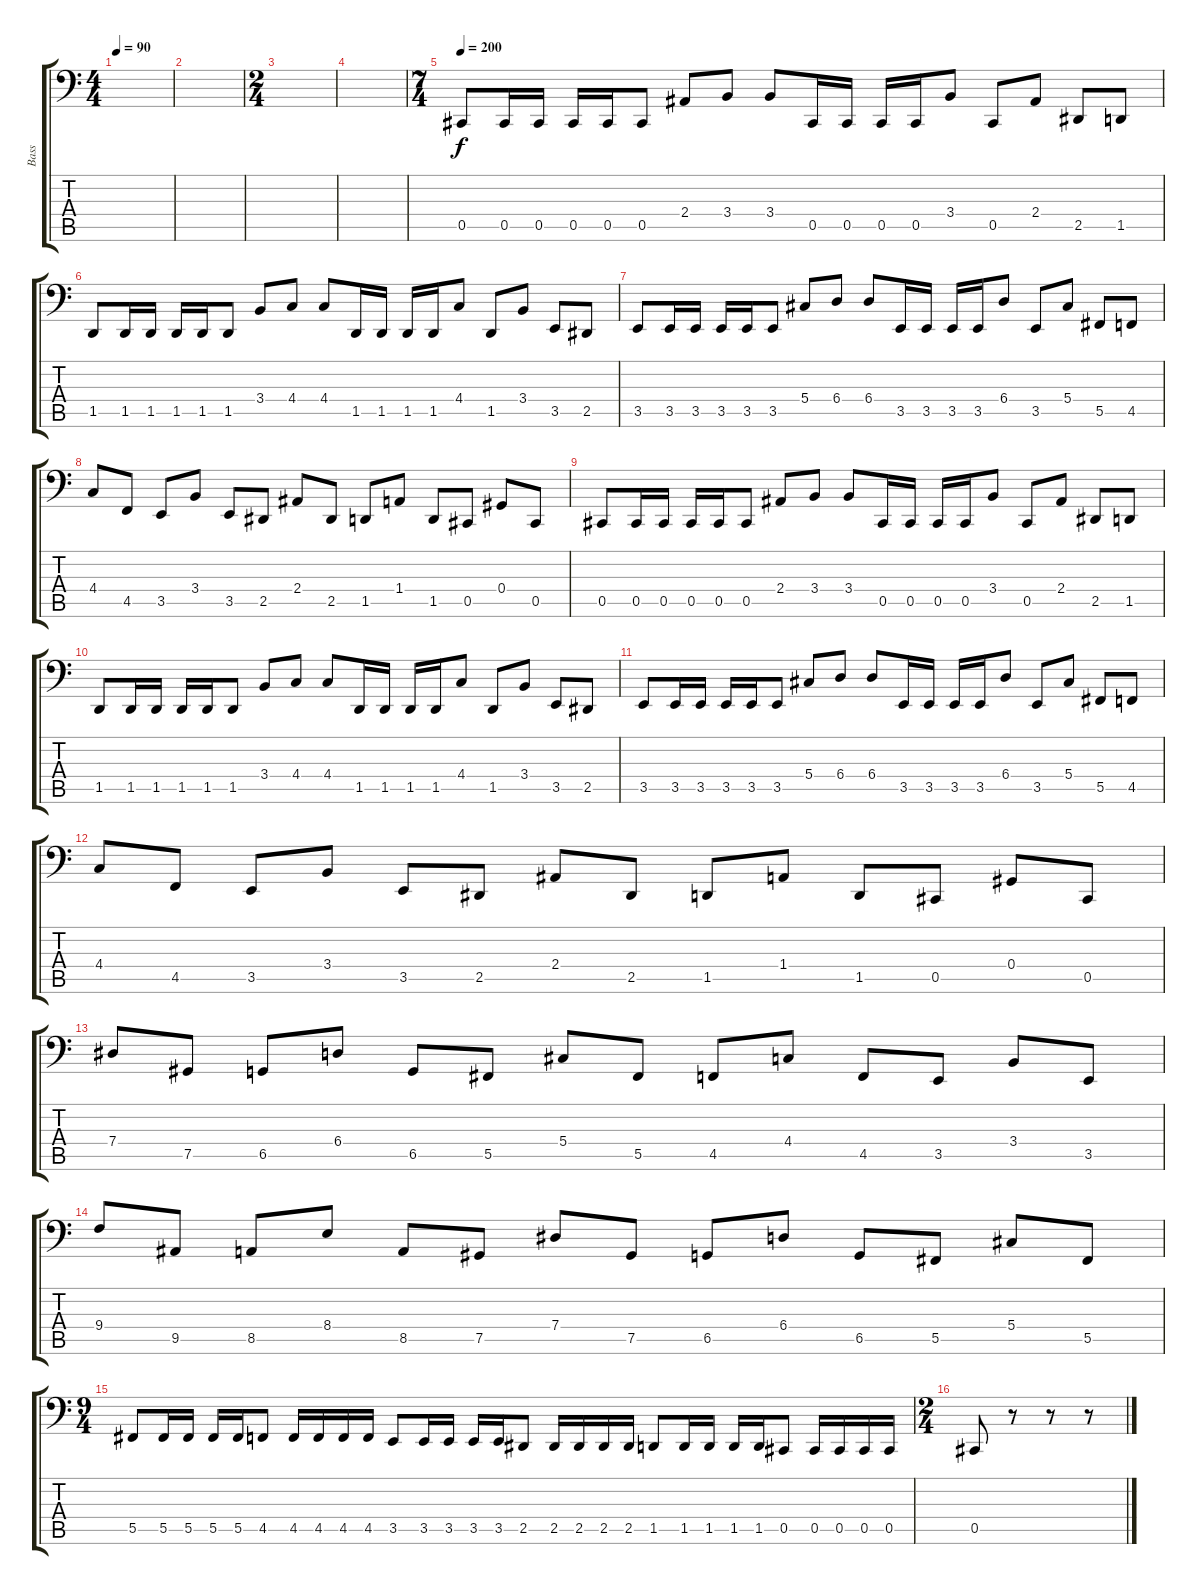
\track ("Bass" "Bass") {instrument electricbasspick}
\staff {score tabs}
\tuning (B2 Gb2 Db2 Ab1 Db1 Bb0) {hide}
\ts (4 4)
\tempo 90
\clef f4
\ks c
|
|
\ts (2 4)
|
|
\ts (7 4)
\tempo 200
0.5.8 0.5.16 0.5.16 0.5.16 0.5.16 0.5.8 2.4.8 3.4.8 3.4.8 0.5.16 0.5.16 0.5.16 0.5.16 3.4.8 0.5.8 2.4.8 2.5.8 1.5.8 |
1.5.8 1.5.16 1.5.16 1.5.16 1.5.16 1.5.8 3.4.8 4.4.8 4.4.8 1.5.16 1.5.16 1.5.16 1.5.16 4.4.8 1.5.8 3.4.8 3.5.8 2.5.8 |
3.5.8 3.5.16 3.5.16 3.5.16 3.5.16 3.5.8 5.4.8 6.4.8 6.4.8 3.5.16 3.5.16 3.5.16 3.5.16 6.4.8 3.5.8 5.4.8 5.5.8 4.5.8 |
4.4.8 4.5.8 3.5.8 3.4.8 3.5.8 2.5.8 2.4.8 2.5.8 1.5.8 1.4.8 1.5.8 0.5.8 0.4.8 0.5.8 |
0.5.8 0.5.16 0.5.16 0.5.16 0.5.16 0.5.8 2.4.8 3.4.8 3.4.8 0.5.16 0.5.16 0.5.16 0.5.16 3.4.8 0.5.8 2.4.8 2.5.8 1.5.8 |
1.5.8 1.5.16 1.5.16 1.5.16 1.5.16 1.5.8 3.4.8 4.4.8 4.4.8 1.5.16 1.5.16 1.5.16 1.5.16 4.4.8 1.5.8 3.4.8 3.5.8 2.5.8 |
3.5.8 3.5.16 3.5.16 3.5.16 3.5.16 3.5.8 5.4.8 6.4.8 6.4.8 3.5.16 3.5.16 3.5.16 3.5.16 6.4.8 3.5.8 5.4.8 5.5.8 4.5.8 |
4.4.8 4.5.8 3.5.8 3.4.8 3.5.8 2.5.8 2.4.8 2.5.8 1.5.8 1.4.8 1.5.8 0.5.8 0.4.8 0.5.8 |
7.4.8 7.5.8 6.5.8 6.4.8 6.5.8 5.5.8 5.4.8 5.5.8 4.5.8 4.4.8 4.5.8 3.5.8 3.4.8 3.5.8 |
9.4.8 9.5.8 8.5.8 8.4.8 8.5.8 7.5.8 7.4.8 7.5.8 6.5.8 6.4.8 6.5.8 5.5.8 5.4.8 5.5.8 |
\ts (9 4)
5.5.8 5.5.16 5.5.16 5.5.16 5.5.16 4.5.8 4.5.16 4.5.16 4.5.16 4.5.16 3.5.8 3.5.16 3.5.16 3.5.16 3.5.16 2.5.8 2.5.16 2.5.16 2.5.16 2.5.16 1.5.8 1.5.16 1.5.16 1.5.16 1.5.16 0.5.8 0.5.16 0.5.16 0.5.16 0.5.16 |
\ts (2 4)
0.5.8 r.8 r.8 r.8
